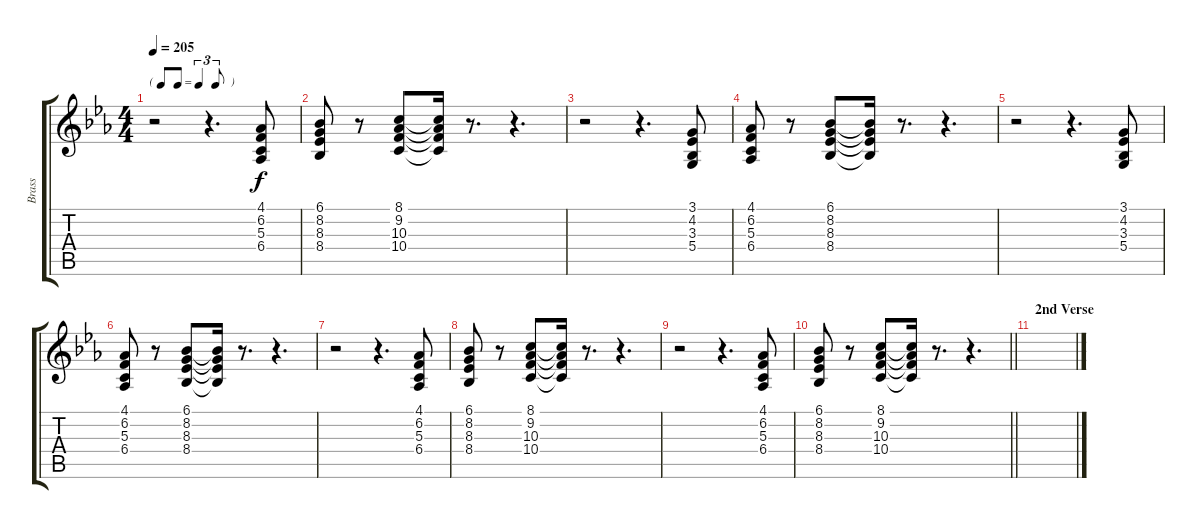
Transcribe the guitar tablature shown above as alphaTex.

\track ("Brass" "Brass") {instrument brasssection}
\staff {score tabs}
\tuning (E4 B3 G3 D3 A2 E2) {hide}
\ts (4 4)
\tf triplet8th
\tempo 205
\clef g2
\ks eb
r.2{dy f} r.4{d} (4.1 6.2 5.3 6.4).8 |
(6.1 8.2 8.3 8.4).8 r.8 (8.1 9.2 10.3 10.4).8 (8.1{t} 9.2{t} 10.3{t} 10.4{t}).16 r.8{d} r.4{d} |
r.2 r.4{d} (3.1 4.2 3.3 5.4).8 |
(4.1 6.2 5.3 6.4).8 r.8 (6.1 8.2 8.3 8.4).8 (6.1{t} 8.2{t} 8.3{t} 8.4{t}).16 r.8{d} r.4{d} |
r.2 r.4{d} (3.1 4.2 3.3 5.4).8 |
(4.1 6.2 5.3 6.4).8 r.8 (6.1 8.2 8.3 8.4).8 (6.1{t} 8.2{t} 8.3{t} 8.4{t}).16 r.8{d} r.4{d} |
r.2 r.4{d} (4.1 6.2 5.3 6.4).8 |
(6.1 8.2 8.3 8.4).8 r.8 (8.1 9.2 10.3 10.4).8 (8.1{t} 9.2{t} 10.3{t} 10.4{t}).16 r.8{d} r.4{d} |
r.2 r.4{d} (4.1 6.2 5.3 6.4).8 |
\barLineRight lightlight
(6.1 8.2 8.3 8.4).8 r.8 (8.1 9.2 10.3 10.4).8 (8.1{t} 9.2{t} 10.3{t} 10.4{t}).16 r.8{d} r.4{d} |
\section ("" "2nd Verse")
